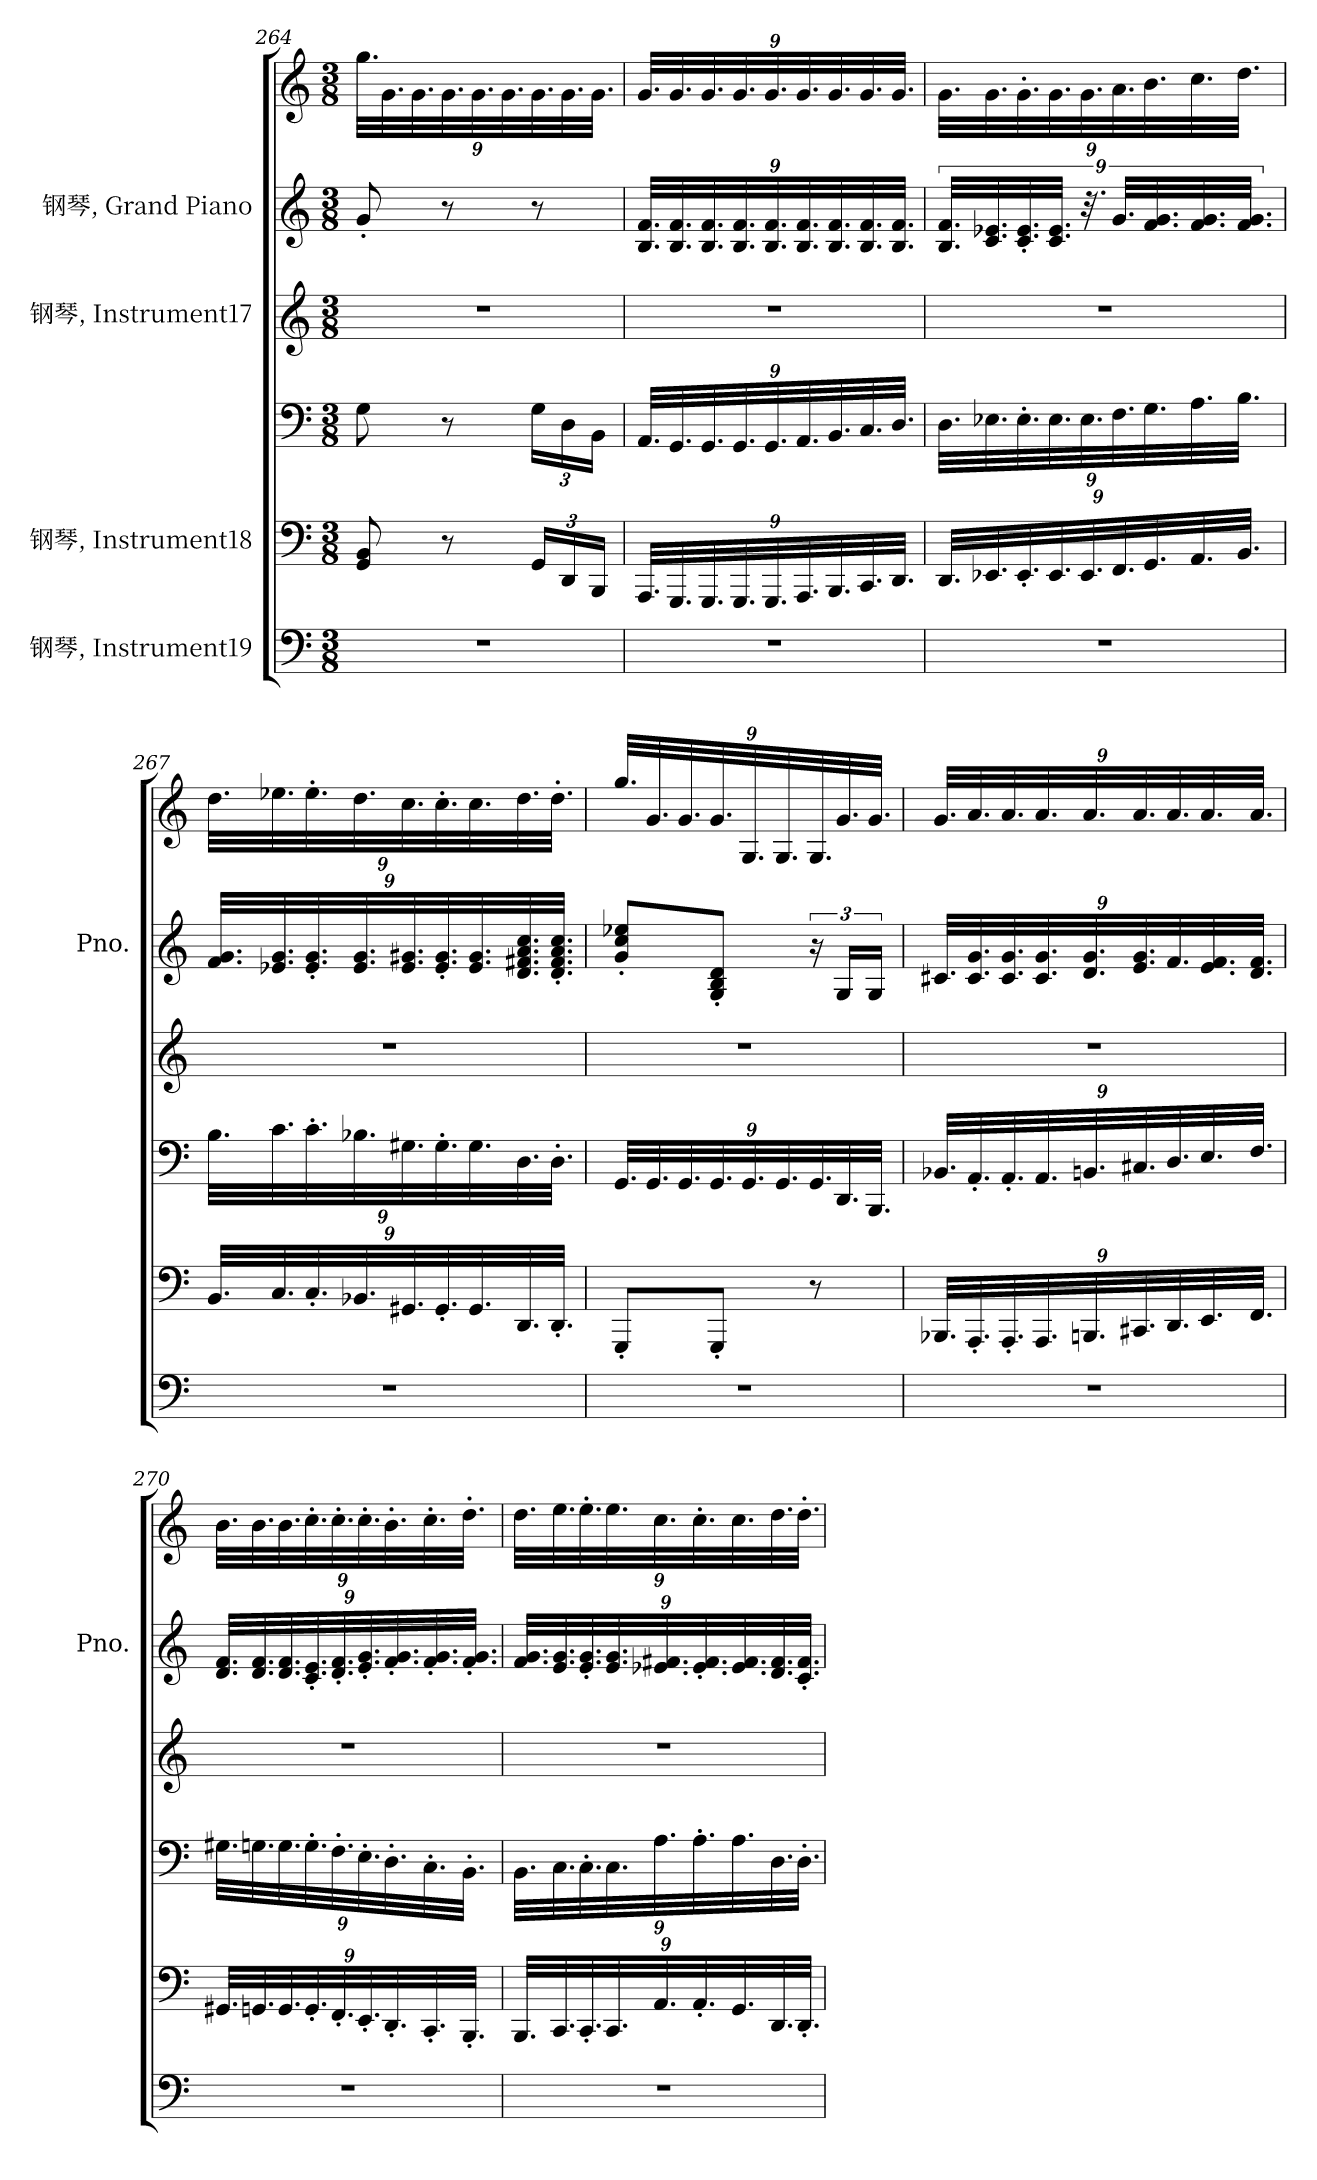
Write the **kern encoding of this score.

**kern	**kern	**kern	**kern	**kern	**kern
*part4	*part3	*part3	*part2	*part1	*part1
*staff6	*staff5	*staff4	*staff3	*staff2	*staff1
*I"钢琴, Instrument19	*I"钢琴, Instrument18	*	*I"钢琴, Instrument17	*I"钢琴, Grand Piano	*
*	*	*	*	*I'Pno.	*
!!LO:LB:g=z
*clefF4	*clefF4	*clefF4	*clefG2	*clefG2	*clefG2
*k[]	*k[]	*k[]	*k[]	*k[]	*k[]
*M3/8	*M3/8	*M3/8	*M3/8	*M3/8	*M3/8
*	*	*	*	*	*Xbrackettup
=264	=264	=264	=264	=264	=264
4.r	8GG/ 8BB/	8G\	4.r	8g'/	36.gg\LLL
.	.	.	.	.	36.g\
.	.	.	.	.	36.g\
.	8r	8r	.	8r	36.g\
.	.	.	.	.	36.g\
.	.	.	.	.	36.g\
*	*Xbrackettup	*Xbrackettup	*	*	*
.	24GG/LL	24G\LL	.	8r	36.g\
.	24DD/	24D\	.	.	36.g\
.	24BBB/JJ	24BB\JJ	.	.	36.g\JJJ
=265	=265	=265	=265	=265	=265
*	*	*	*	*Xbrackettup	*
4.r	36.AAA/LLL	36.AA/LLL	4.r	36.B/ 36.f/LLL	36.g/LLL
.	36.GGG/	36.GG/	.	36.B/ 36.f/	36.g/
.	36.GGG/	36.GG/	.	36.B/ 36.f/	36.g/
.	36.GGG/	36.GG/	.	36.B/ 36.f/	36.g/
.	36.GGG/	36.GG/	.	36.B/ 36.f/	36.g/
.	36.AAA/	36.AA/	.	36.B/ 36.f/	36.g/
.	36.BBB/	36.BB/	.	36.B/ 36.f/	36.g/
.	36.CC/	36.C/	.	36.B/ 36.f/	36.g/
.	36.DD/JJJ	36.D/JJJ	.	36.B/ 36.f/JJJ	36.g/JJJ
!!LO:PB:g=z
=266	=266	=266	=266	=266	=266
*	*	*	*	*brackettup	*
4.r	36.DD/LLL	36.D\LLL	4.r	36.B/ 36.f/LLL	36.g\LLL
.	36.EE-X/	36.E-X\	.	36.c/ 36.e-X/	36.g\
.	36.EE-'/	36.E-'\	.	36.c/' 36.e-/'	36.g'\
.	36.EE-/	36.E-\	.	36.c/ 36.e-/JJJ	36.g\
.	36.EE-/	36.E-\	.	36.r	36.g\
.	36.FF/	36.F\	.	36.g/LLL	36.a\
.	36.GG/	36.G\	.	36.f/ 36.g/	36.b\
.	36.AA/	36.A\	.	36.f/ 36.g/	36.cc\
.	36.BB/JJJ	36.B\JJJ	.	36.f/ 36.g/JJJ	36.dd\JJJ
=267	=267	=267	=267	=267	=267
*	*	*	*	*Xbrackettup	*
4.r	36.BB/LLL	36.B\LLL	4.r	36.f/ 36.g/LLL	36.dd\LLL
.	36.C/	36.c\	.	36.e-X/ 36.g/	36.ee-X\
.	36.C'/	36.c'\	.	36.e-/' 36.g/'	36.ee-'\
.	36.BB-X/	36.B-X\	.	36.e-/ 36.g/	36.dd\
.	36.GG#X/	36.G#X\	.	36.e-/ 36.g#X/	36.cc\
.	36.GG#'/	36.G#'\	.	36.e-/' 36.g#/'	36.cc'\
.	36.GG#/	36.G#\	.	36.e-/ 36.g#/	36.cc\
.	36.DD/	36.D\	.	36.d/ 36.f#X/ 36.a/ 36.cc/	36.dd\
.	36.DD'/JJJ	36.D'\JJJ	.	36.d/' 36.f#/' 36.a/' 36.cc/'JJJ	36.dd'\JJJ
!!LO:LB:g=z
=268	=268	=268	=268	=268	=268
4.r	8GGG'/L	36.GG/LLL	4.r	8g/' 8cc/' 8ee-X/'L	36.gg/LLL
.	.	36.GG/	.	.	36.g/
.	.	36.GG/	.	.	36.g/
.	8GGG'/J	36.GG/	.	8G/' 8B/' 8d/'J	36.g/
.	.	36.GG/	.	.	36.G/
.	.	36.GG/	.	.	36.G/
*	*	*	*	*brackettup	*
.	8r	36.GG/	.	24r	36.G/
.	.	36.DD/	.	24G/LL	36.g/
.	.	36.BBB/JJJ	.	24G/JJ	36.g/JJJ
=269	=269	=269	=269	=269	=269
*	*	*	*	*Xbrackettup	*
4.r	36.BBB-X/LLL	36.BB-X/LLL	4.r	36.c#X/LLL	36.g/LLL
.	36.AAA'/	36.AA'/	.	36.c#/ 36.g/	36.a/
.	36.AAA'/	36.AA'/	.	36.c#/ 36.g/	36.a/
.	36.AAA/	36.AA/	.	36.c#/ 36.g/	36.a/
.	36.BBBn/	36.BBn/	.	36.d/ 36.g/	36.a/
.	36.CC#X/	36.C#X/	.	36.e/ 36.g/	36.a/
.	36.DD/	36.D/	.	36.f/	36.a/
.	36.EE/	36.E/	.	36.e/ 36.f/	36.a/
.	36.FF/JJJ	36.F/JJJ	.	36.d/ 36.f/JJJ	36.a/JJJ
!!LO:PB:g=z
=270	=270	=270	=270	=270	=270
4.r	36.GG#X/LLL	36.G#X\LLL	4.r	36.d/ 36.f/LLL	36.b\LLL
.	36.GGn/	36.Gn\	.	36.d/ 36.f/	36.b\
.	36.GG/	36.G\	.	36.d/ 36.f/	36.b\
.	36.GG'/	36.G'\	.	36.c/' 36.e/'	36.cc'\
.	36.FF'/	36.F'\	.	36.d/' 36.f/'	36.cc'\
.	36.EE'/	36.E'\	.	36.e/' 36.g/'	36.cc'\
.	36.DD'/	36.D'\	.	36.f/' 36.g/'	36.b'\
.	36.CC'/	36.C'\	.	36.f/' 36.g/'	36.cc'\
.	36.BBB'/JJJ	36.BB'\JJJ	.	36.f/' 36.g/'JJJ	36.dd'\JJJ
=271	=271	=271	=271	=271	=271
4.r	36.BBB/LLL	36.BB\LLL	4.r	36.f/ 36.g/LLL	36.dd\LLL
.	36.CC/	36.C\	.	36.e/ 36.g/	36.ee\
.	36.CC'/	36.C'\	.	36.e/' 36.g/'	36.ee'\
.	36.CC/	36.C\	.	36.e/ 36.g/	36.ee\
.	36.AA/	36.A\	.	36.e-X/ 36.f#X/	36.cc\
.	36.AA'/	36.A'\	.	36.e-/' 36.f#/'	36.cc'\
.	36.GG/	36.A\	.	36.e-/ 36.f#/	36.cc\
.	36.DD/	36.D\	.	36.d/ 36.f#/	36.dd\
.	36.DD'/JJJ	36.D'\JJJ	.	36.c/' 36.f#/'JJJ	36.dd'\JJJ
=	=	=	=	=	=
*-	*-	*-	*-	*-	*-
